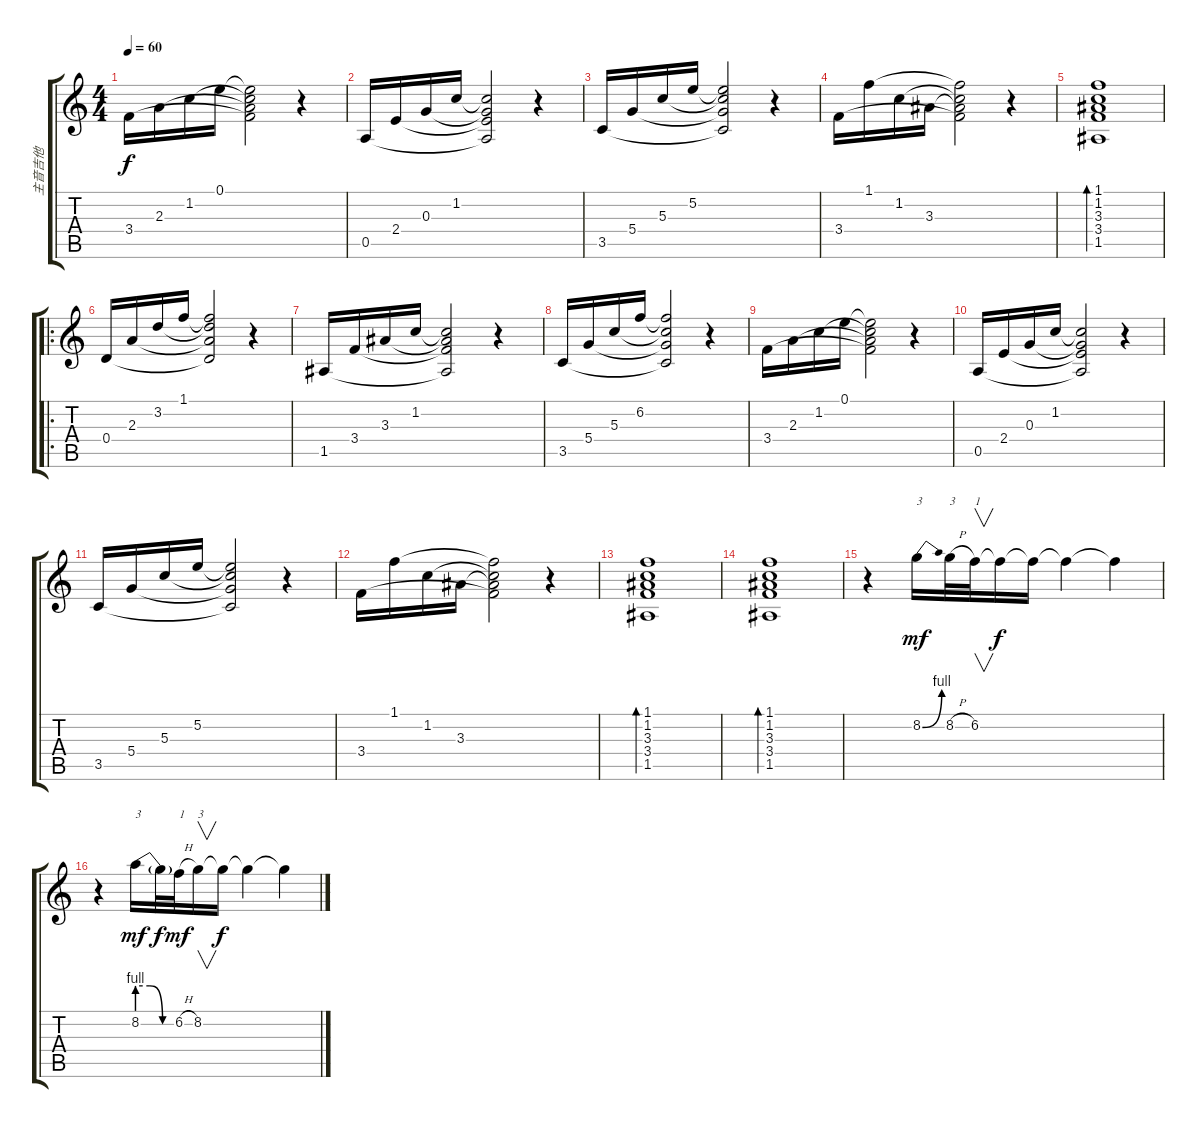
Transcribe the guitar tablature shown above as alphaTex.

\track ("主音吉他" "主音吉他") {instrument overdrivenguitar}
\staff {score tabs}
\tuning (E4 B3 G3 D3 A2 E2) {hide}
\ts (4 4)
\tempo 60
\clef g2
\ks c
3.4.16{dy f} 2.3.16 1.2.16 0.1.16 (0.1{t} 1.2{t} 2.3{t} 3.4{t}).2 r.4 |
0.5.16 2.4.16 0.3.16 1.2.16 (1.2{t} 0.3{t} 2.4{t} 0.5{t}).2 r.4 |
3.5.16 5.4.16 5.3.16 5.2.16 (5.2{t} 5.3{t} 5.4{t} 3.5{t}).2 r.4 |
3.4.16 1.1.16 1.2.16 3.3.16 (1.1{t} 1.2{t} 3.3{t} 3.4{t}).2 r.4 |
(1.1 1.2 3.3 3.4 1.5).1{bd 240} |
\ro
0.4.16{volume 8 instrument electricguitarclean} 2.3.16 3.2.16 1.1.16 (1.1{t} 3.2{t} 2.3{t} 0.4{t}).2 r.4 |
1.5.16 3.4.16 3.3.16 1.2.16 (1.2{t} 3.3{t} 3.4{t} 1.5{t}).2 r.4 |
3.5.16 5.4.16 5.3.16 6.2.16 (6.2{t} 5.3{t} 5.4{t} 3.5{t}).2 r.4 |
3.4.16 2.3.16 1.2.16 0.1.16 (0.1{t} 1.2{t} 2.3{t} 3.4{t}).2 r.4 |
0.5.16 2.4.16 0.3.16 1.2.16 (1.2{t} 0.3{t} 2.4{t} 0.5{t}).2 r.4 |
3.5.16 5.4.16 5.3.16 5.2.16 (5.2{t} 5.3{t} 5.4{t} 3.5{t}).2 r.4 |
3.4.16 1.1.16 1.2.16 3.3.16 (1.1{t} 1.2{t} 3.3{t} 3.4{t}).2 r.4 |
(1.1 1.2 3.3 3.4 1.5).1{bd 240} |
(1.1 1.2 3.3 3.4 1.5).1{bd 240} |
r.4{volume 16 instrument overdrivenguitar} 8.2{be (bend 0 0 60 4)}.16{txt "3" dy mf} 8.2{h}.32{txt "3"} 6.2.32{v txt "1"} 6.2{t}.16{dy f} 6.2{t}.16 6.2{t}.4 6.2{t}.4 |
r.4 8.2{be (custom 0 4 20 4 40 0 60 0)}.16{txt "3" dy mf} 8.2{t}.32{dy f} 6.2{h}.32{txt "1" dy mf} 8.2.16{v txt "3"} 8.2{t}.16{dy f} 8.2{t}.4 8.2{t}.4
